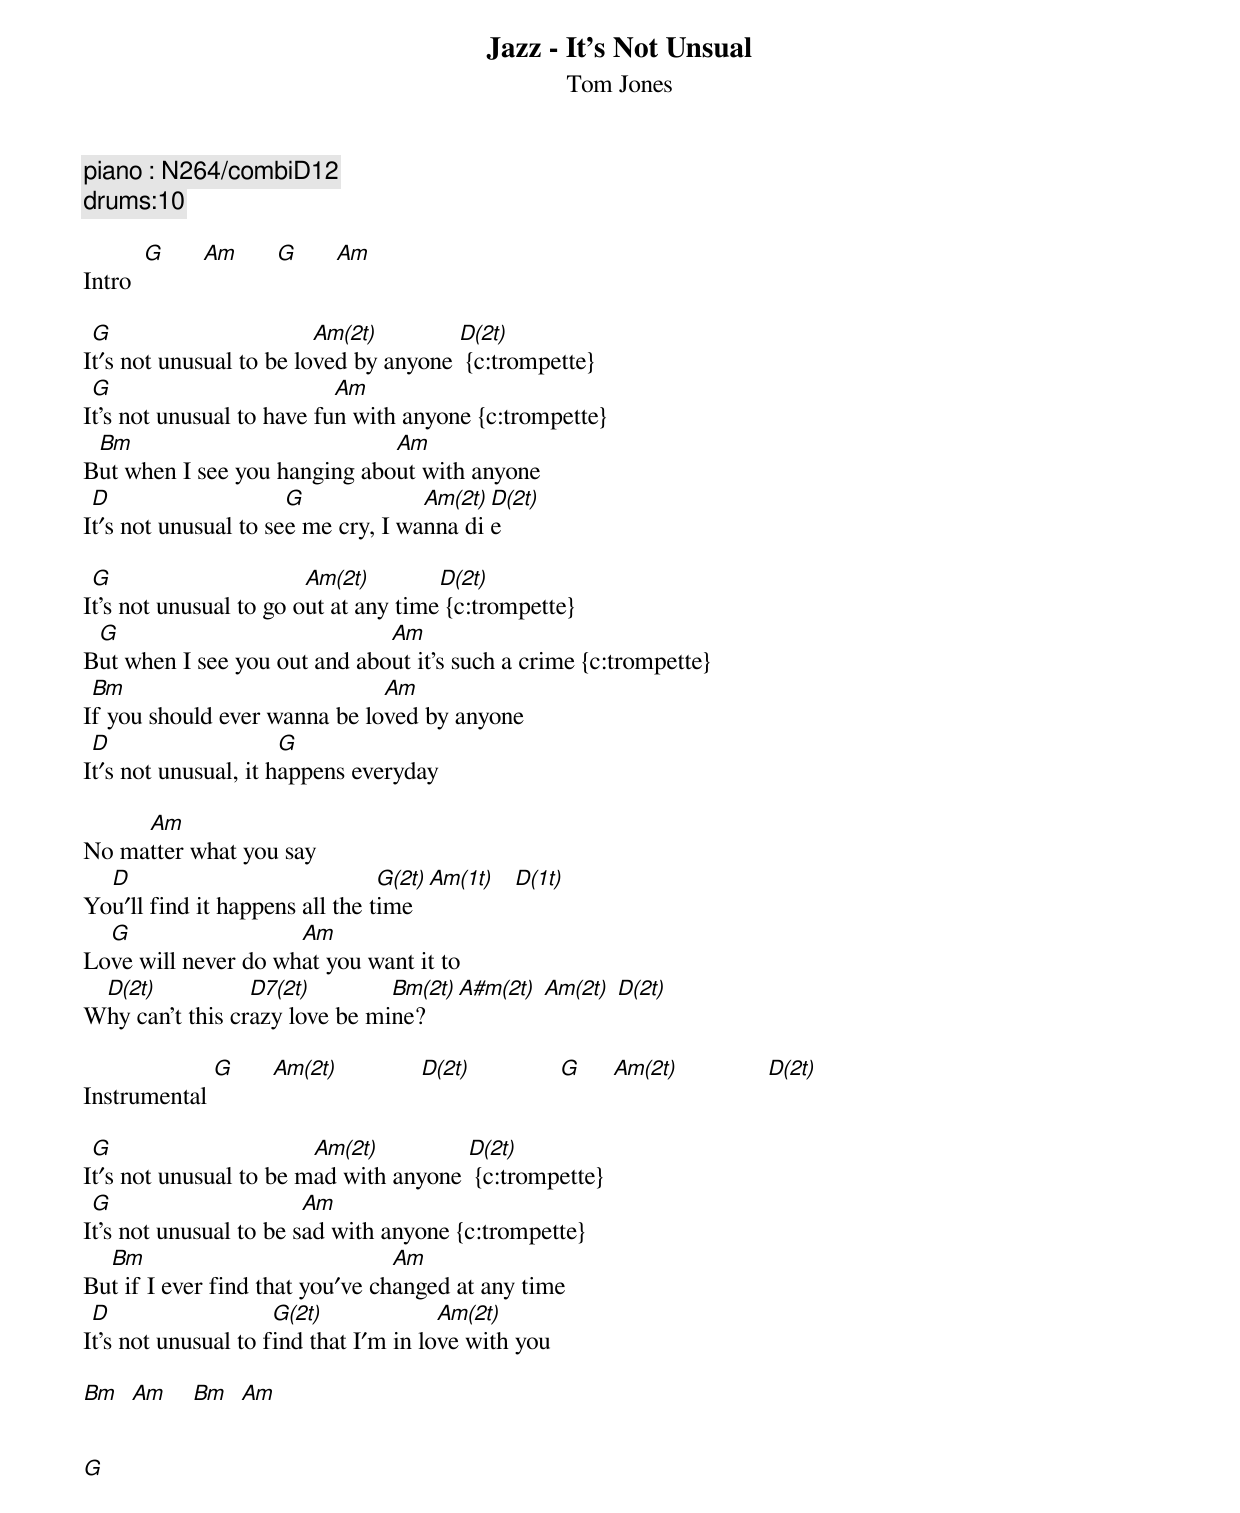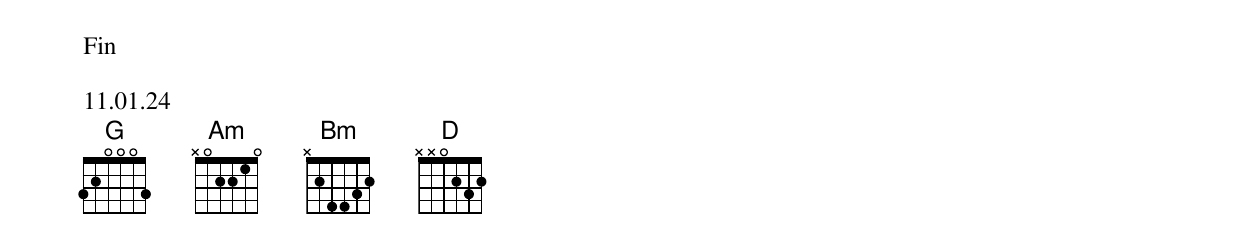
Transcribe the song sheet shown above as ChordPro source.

{title: Jazz - It's Not Unsual}
{subtitle: Tom Jones}
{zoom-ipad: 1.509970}
{c:piano : N264/combiD12}
{c:drums:10}

Intro  [G]      [Am]      [G]      [Am]

I[G]t′s not unusual to be lo[Am(2t)]ved by anyone [D(2t)] {c:trompette}
I[G]t's not unusual to have fu[Am]n with anyone {c:trompette}
B[Bm]ut when I see you hanging abo[Am]ut with anyone
I[D]t′s not unusual to se[G]e me cry, I wa[Am(2t)]nna di[D(2t)]e

I[G]t's not unusual to go o[Am(2t)]ut at any time[D(2t)] {c:trompette}
B[G]ut when I see you out and abo[Am]ut it's such a crime {c:trompette}
I[Bm]f you should ever wanna be lo[Am]ved by anyone
I[D]t′s not unusual, it h[G]appens everyday

No ma[Am]tter what you say
Yo[D]u′ll find it happens all the t[G(2t)]ime [Am(1t)]   [D(1t)]
Lo[G]ve will never do wh[Am]at you want it to
W[D(2t)]hy can't this cr[D7(2t)]azy love be mi[Bm(2t)]ne? [A#m(2t)] [Am(2t)] [D(2t)]

Instrumental [G]      [Am(2t)]             [D(2t)]              [G]     [Am(2t)]              [D(2t)]

I[G]t′s not unusual to be m[Am(2t)]ad with anyone [D(2t)] {c:trompette}
I[G]t's not unusual to be s[Am]ad with anyone {c:trompette}
Bu[Bm]t if I ever find that you′ve ch[Am]anged at any time
I[D]t's not unusual to f[G(2t)]ind that I′m in lo[Am(2t)]ve with you

[Bm]  [Am]    [Bm]  [Am]


[G]






Fin

11.01.24
